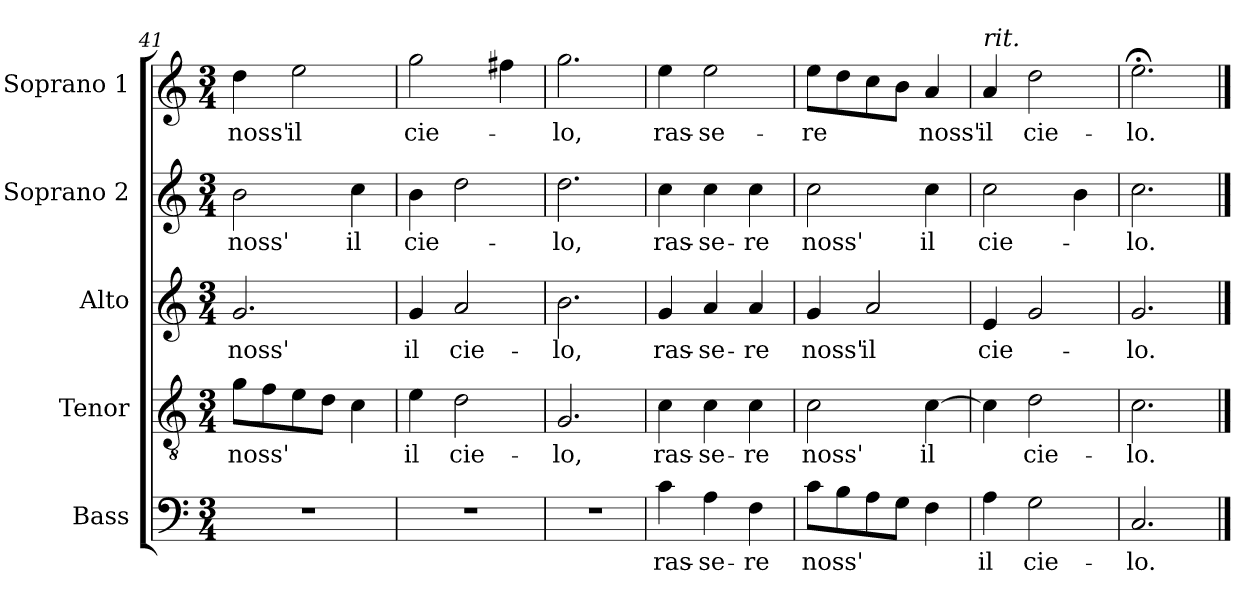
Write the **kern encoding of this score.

**kern	**text	**kern	**text	**kern	**text	**kern	**text	**kern	**text
*part5	*part5	*part4	*part4	*part3	*part3	*part2	*part2	*part1	*part1
*staff5	*staff5	*staff4	*staff4	*staff3	*staff3	*staff2	*staff2	*staff1	*staff1
*I"Bass	*	*I"Tenor	*	*I"Alto	*	*I"Soprano 2	*	*I"Soprano 1	*
*I'B	*	*I'T	*	*I'A	*	*I'S 2	*	*I'S 1	*
*clefF4	*	*clefGv2	*	*clefG2	*	*clefG2	*	*clefG2	*
*k[]	*	*k[]	*	*k[]	*	*k[]	*	*k[]	*
*C:	*	*C:	*	*C:	*	*C:	*	*C:	*
*M3/4	*	*M3/4	*	*M3/4	*	*M3/4	*	*M3/4	*
=41	=41	=41	=41	=41	=41	=41	=41	=41	=41
!	!	!	!LO:LY:b	!	!LO:LY:b	!	!LO:LY:b	!	!LO:LY:b
2.r	.	8g\L	noss'	2.g/	noss'	2b\	noss'	4dd\	noss'
.	.	8f\	.	.	.	.	.	.	.
!	!	!	!	!	!	!	!	!	!LO:LY:b
.	.	8e\	.	.	.	.	.	2ee\	il
.	.	8d\J	.	.	.	.	.	.	.
!	!	!	!	!	!	!	!LO:LY:b	!	!
.	.	4c\	.	.	.	4cc\	il	.	.
!!LO:LB:g=z
=42	=42	=42	=42	=42	=42	=42	=42	=42	=42
!	!	!	!LO:LY:b	!	!LO:LY:b	!	!LO:LY:b	!	!LO:LY:b
2.r	.	4e\	il	4g/	il	4b\	cie-	2gg\	cie-
!	!	!	!LO:LY:b	!	!LO:LY:b	!	!	!	!
.	.	2d\	cie-	2a/	cie-	2dd\	.	.	.
.	.	.	.	.	.	.	.	4ff#X\	.
=43	=43	=43	=43	=43	=43	=43	=43	=43	=43
!	!	!	!LO:LY:b	!	!LO:LY:b	!	!LO:LY:b	!	!LO:LY:b
2.r	.	2.G/	-lo,	2.b\	-lo,	2.dd\	-lo,	2.gg\	-lo,
=44	=44	=44	=44	=44	=44	=44	=44	=44	=44
!	!LO:LY:b	!	!LO:LY:b	!	!LO:LY:b	!	!LO:LY:b	!	!LO:LY:b
4c\	ras-	4c\	ras-	4g/	ras-	4cc\	ras-	4ee\	ras-
!	!LO:LY:b	!	!LO:LY:b	!	!LO:LY:b	!	!LO:LY:b	!	!LO:LY:b
4A\	-se-	4c\	-se-	4a/	-se-	4cc\	-se-	2ee\	-se-
!	!LO:LY:b	!	!LO:LY:b	!	!LO:LY:b	!	!LO:LY:b	!	!
4F\	-re	4c\	-re	4a/	-re	4cc\	-re	.	.
=45	=45	=45	=45	=45	=45	=45	=45	=45	=45
!	!LO:LY:b	!	!LO:LY:b	!	!LO:LY:b	!	!LO:LY:b	!	!LO:LY:b
8c\L	noss'	2c\	noss'	4g/	noss'	2cc\	noss'	8ee\L	-re
8B\	.	.	.	.	.	.	.	8dd\	.
!	!	!	!	!	!LO:LY:b	!	!	!	!
8A\	.	.	.	2a/	il	.	.	8cc\	.
8G\J	.	.	.	.	.	.	.	8b\J	.
!	!	!	!LO:LY:b	!	!	!	!LO:LY:b	!	!LO:LY:b
4F\	.	[4c\	il	.	.	4cc\	il	4a/	noss'
=46	=46	=46	=46	=46	=46	=46	=46	=46	=46
!	!	!	!	!	!	!	!	!LO:TX:a:i:t=rit.	!
!	!LO:LY:b	!	!	!	!LO:LY:b	!	!LO:LY:b	!	!LO:LY:b
4A\	il	4c\]	.	4e/	cie-	2cc\	cie-	4a/	il
!	!LO:LY:b	!	!LO:LY:b	!	!	!	!	!	!LO:LY:b
2G\	cie-	2d\	cie-	2g/	.	.	.	2dd\	cie-
.	.	.	.	.	.	4b\	.	.	.
=47	=47	=47	=47	=47	=47	=47	=47	=47	=47
!	!LO:LY:b	!	!LO:LY:b	!	!LO:LY:b	!	!LO:LY:b	!	!LO:LY:b
2.C/	-lo.	2.c\	-lo.	2.g/	-lo.	2.cc\	-lo.	2.ee;<\	-lo.
==	==	==	==	==	==	==	==	==	==
*-	*-	*-	*-	*-	*-	*-	*-	*-	*-
